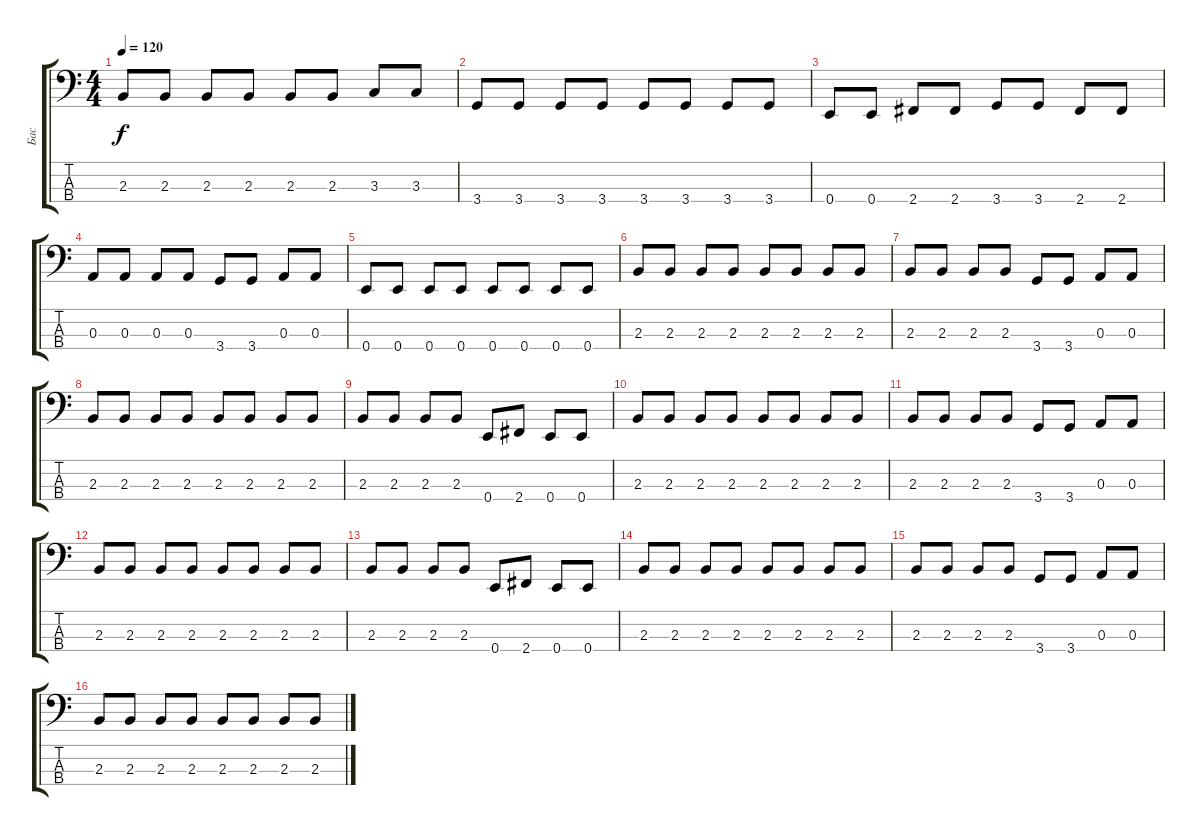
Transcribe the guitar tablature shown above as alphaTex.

\track ("Бас" "Бас") {instrument electricbassfinger}
\staff {score tabs}
\tuning (G2 D2 A1 E1) {hide}
\ts (4 4)
\tempo 120
\clef f4
\ks c
2.3.8{dy f} 2.3.8 2.3.8 2.3.8 2.3.8 2.3.8 3.3.8 3.3.8 |
3.4.8 3.4.8 3.4.8 3.4.8 3.4.8 3.4.8 3.4.8 3.4.8 |
0.4.8 0.4.8 2.4.8 2.4.8 3.4.8 3.4.8 2.4.8 2.4.8 |
0.3.8 0.3.8 0.3.8 0.3.8 3.4.8 3.4.8 0.3.8 0.3.8 |
0.4.8 0.4.8 0.4.8 0.4.8 0.4.8 0.4.8 0.4.8 0.4.8 |
2.3.8 2.3.8 2.3.8 2.3.8 2.3.8 2.3.8 2.3.8 2.3.8 |
2.3.8 2.3.8 2.3.8 2.3.8 3.4.8 3.4.8 0.3.8 0.3.8 |
2.3.8 2.3.8 2.3.8 2.3.8 2.3.8 2.3.8 2.3.8 2.3.8 |
2.3.8 2.3.8 2.3.8 2.3.8 0.4.8 2.4.8 0.4.8 0.4.8 |
2.3.8 2.3.8 2.3.8 2.3.8 2.3.8 2.3.8 2.3.8 2.3.8 |
2.3.8 2.3.8 2.3.8 2.3.8 3.4.8 3.4.8 0.3.8 0.3.8 |
2.3.8 2.3.8 2.3.8 2.3.8 2.3.8 2.3.8 2.3.8 2.3.8 |
2.3.8 2.3.8 2.3.8 2.3.8 0.4.8 2.4.8 0.4.8 0.4.8 |
2.3.8 2.3.8 2.3.8 2.3.8 2.3.8 2.3.8 2.3.8 2.3.8 |
2.3.8 2.3.8 2.3.8 2.3.8 3.4.8 3.4.8 0.3.8 0.3.8 |
2.3.8 2.3.8 2.3.8 2.3.8 2.3.8 2.3.8 2.3.8 2.3.8
